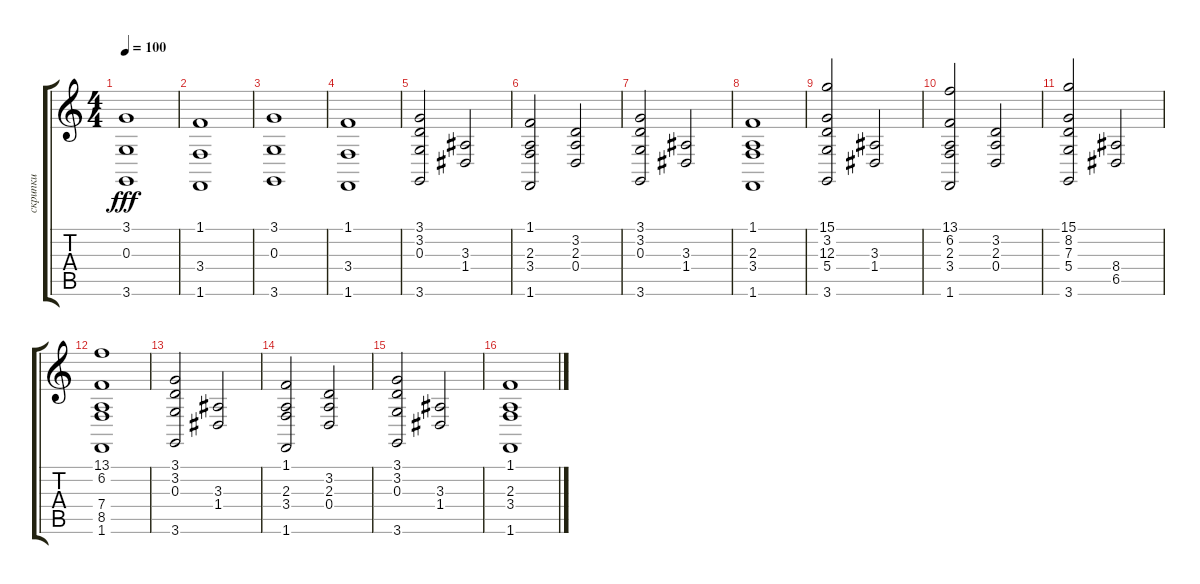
\track ("скрипки" "скрипки") {instrument stringensemble2}
\staff {score tabs}
\tuning (E4 B3 G3 D3 A2 E2) {hide}
\ts (4 4)
\tempo 100
\clef g2
\ks c
(3.1 0.3 3.6).1{dy fff instrument stringensemble2} |
(1.1 3.4 1.6).1 |
(3.1 0.3 3.6).1 |
(1.1 3.4 1.6).1 |
(3.1 3.2 0.3 3.6).2 (3.3 1.4).2 |
(1.1 2.3 3.4 1.6).2 (3.2 2.3 0.4).2 |
(3.1 3.2 0.3 3.6).2 (3.3 1.4).2 |
(1.1 2.3 3.4 1.6).1 |
(15.1 3.2 12.3 5.4 3.6).2 (3.3 1.4).2 |
(13.1 6.2 2.3 3.4 1.6).2 (3.2 2.3 0.4).2 |
(15.1 8.2 7.3 5.4 3.6).2 (8.4 6.5).2 |
(13.1 6.2 7.4 8.5 1.6).1 |
(3.1 3.2 0.3 3.6).2 (3.3 1.4).2 |
(1.1 2.3 3.4 1.6).2 (3.2 2.3 0.4).2 |
(3.1 3.2 0.3 3.6).2 (3.3 1.4).2 |
(1.1 2.3 3.4 1.6).1
